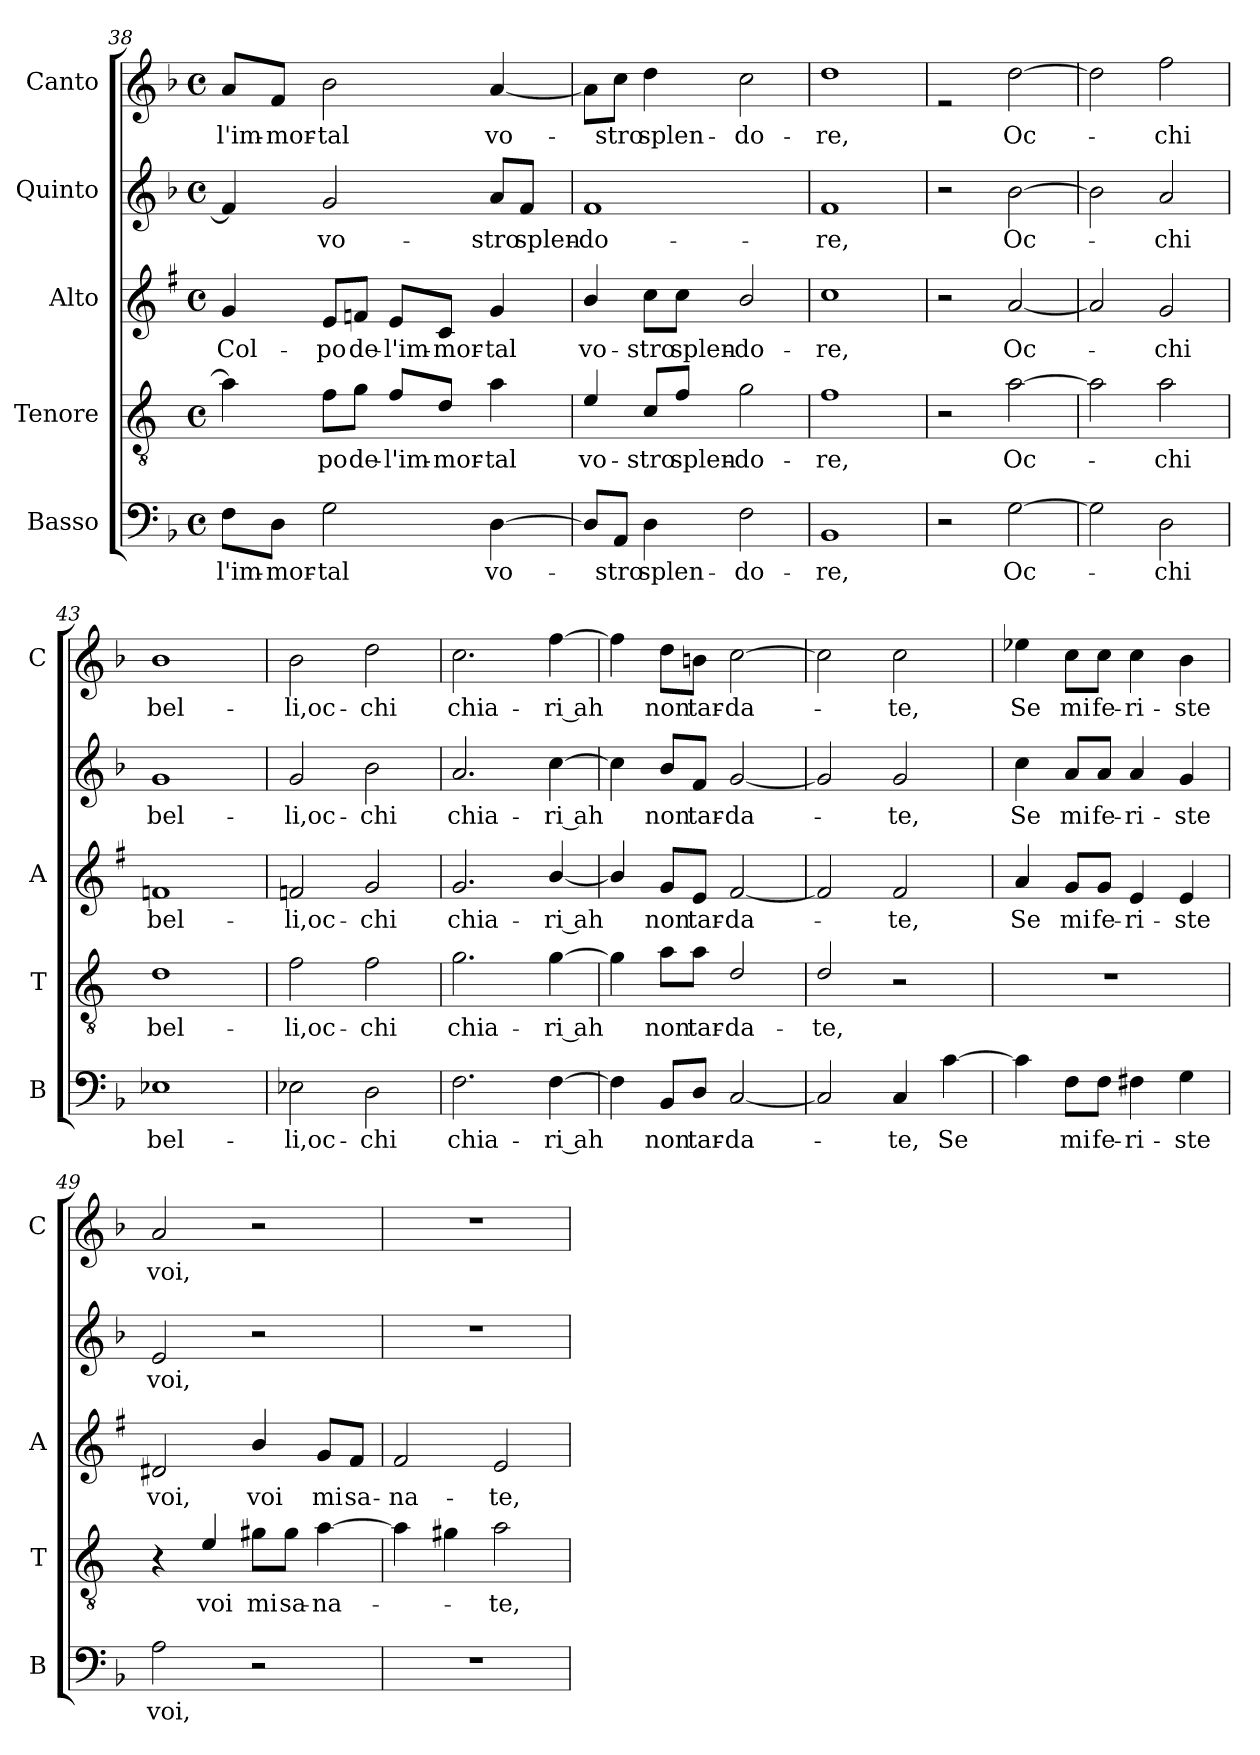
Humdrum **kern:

**kern	**text	**kern	**text	**kern	**text	**kern	**text	**kern	**text
*part5	*part5	*part4	*part4	*part3	*part3	*part2	*part2	*part1	*part1
*staff5	*staff5	*staff4	*staff4	*staff3	*staff3	*staff2	*staff2	*staff1	*staff1
*I"Basso	*	*I"Tenore	*	*I"Alto	*	*I"Quinto	*	*I"Canto	*
*I'B	*	*I'T	*	*I'A	*	*	*	*I'C	*
*clefF4	*	*clefGv2	*	*clefG2	*	*clefG2	*	*clefG2	*
*	*	*ITrd4c7	*	*ITrd1c2	*	*	*	*	*
*k[b-]	*	*k[b-]	*	*k[b-]	*	*k[b-]	*	*k[b-]	*
*F:	*	*F:	*	*F:	*	*F:	*	*F:	*
*M4/4	*	*M4/4	*	*M4/4	*	*M4/4	*	*M4/4	*
*met(c)	*	*met(c)	*	*met(c)	*	*met(c)	*	*met(c)	*
=38	=38	=38	=38	=38	=38	=38	=38	=38	=38
!	!LO:LY:b	!	!	!	!LO:LY:b	!	!	!	!LO:LY:b
8F\L	-l'im-	4d\]	.	4f/	Col-	4f/]	.	8a/L	-l'im-
!	!LO:LY:b	!	!	!	!	!	!	!	!LO:LY:b
8D\J	-mor-	.	.	.	.	.	.	8f/J	-mor-
!	!LO:LY:b	!	!LO:LY:b	!	!LO:LY:b	!	!LO:LY:b	!	!LO:LY:b
2G\	-tal	8B-\L	-po	8d/L	-po	2g/	vo-	2b-\	-tal
!	!	!	!LO:LY:b	!	!LO:LY:b	!	!	!	!
.	.	8c\J	de-	8e-X/J	de-	.	.	.	.
!	!	!	!LO:LY:b	!	!LO:LY:b	!	!	!	!
.	.	8B-/L	-l'im-	8d/L	-l'im-	.	.	.	.
!	!	!	!LO:LY:b	!	!LO:LY:b	!	!	!	!
.	.	8G/J	-mor-	8B-/J	-mor-	.	.	.	.
!	!LO:LY:b	!	!LO:LY:b	!	!LO:LY:b	!	!LO:LY:b	!	!LO:LY:b
[4D\	vo-	4d\	-tal	4f/	-tal	8a/L	-stro	[4a/	vo-
!	!	!	!	!	!	!	!LO:LY:b	!	!
.	.	.	.	.	.	8f/J	splen-	.	.
=39	=39	=39	=39	=39	=39	=39	=39	=39	=39
!	!	!	!LO:LY:b	!	!LO:LY:b	!	!LO:LY:b	!	!
8D/L]	.	4A/	vo-	4a/	vo-	1f	-do-	8a\L]	.
!	!LO:LY:b	!	!	!	!	!	!	!	!LO:LY:b
8AA/J	-stro	.	.	.	.	.	.	8cc\J	-stro
!	!LO:LY:b	!	!LO:LY:b	!	!LO:LY:b	!	!	!	!LO:LY:b
4D\	splen-	8F/L	-stro	8b-\L	-stro	.	.	4dd\	splen-
!	!	!	!LO:LY:b	!	!LO:LY:b	!	!	!	!
.	.	8B-/J	splen-	8b-\J	splen-	.	.	.	.
!	!LO:LY:b	!	!LO:LY:b	!	!LO:LY:b	!	!	!	!LO:LY:b
2F\	-do-	2c\	-do-	2a/	-do-	.	.	2cc\	-do-
=40	=40	=40	=40	=40	=40	=40	=40	=40	=40
!	!LO:LY:b	!	!LO:LY:b	!	!LO:LY:b	!	!LO:LY:b	!	!LO:LY:b
1BB-	-re,	1B-	-re,	1b-	-re,	1f	-re,	1dd	-re,
!!LO:LB:g=z
=41	=41	=41	=41	=41	=41	=41	=41	=41	=41
2r	.	2r	.	2r	.	2r	.	2rf	.
!	!LO:LY:b	!	!LO:LY:b	!	!LO:LY:b	!	!LO:LY:b	!	!LO:LY:b
[2G\	Oc-	[2d\	Oc-	[2g/	Oc-	[2b-\	Oc-	[2dd\	Oc-
=42	=42	=42	=42	=42	=42	=42	=42	=42	=42
2G\]	.	2d\]	.	2g/]	.	2b-\]	.	2dd\]	.
!	!LO:LY:b	!	!LO:LY:b	!	!LO:LY:b	!	!LO:LY:b	!	!LO:LY:b
2D\	-chi	2d\	-chi	2f/	-chi	2a/	-chi	2ff\	-chi
=43	=43	=43	=43	=43	=43	=43	=43	=43	=43
!	!LO:LY:b	!	!LO:LY:b	!	!LO:LY:b	!	!LO:LY:b	!	!LO:LY:b
1E-X	bel-	1G	bel-	1e-X	bel-	1g	bel-	1b-	bel-
=44	=44	=44	=44	=44	=44	=44	=44	=44	=44
!	!LO:LY:b	!	!LO:LY:b	!	!LO:LY:b	!	!LO:LY:b	!	!LO:LY:b
2E-X\	-li,oc-	2B-\	-li,oc-	2e-X/	-li,oc-	2g/	-li,oc-	2b-\	-li,oc-
!	!LO:LY:b	!	!LO:LY:b	!	!LO:LY:b	!	!LO:LY:b	!	!LO:LY:b
2D\	-chi	2B-\	-chi	2f/	-chi	2b-\	-chi	2dd\	-chi
=45	=45	=45	=45	=45	=45	=45	=45	=45	=45
!	!LO:LY:b	!	!LO:LY:b	!	!LO:LY:b	!	!LO:LY:b	!	!LO:LY:b
2.F\	chia-	2.c\	chia-	2.f/	chia-	2.a/	chia-	2.cc\	chia-
!	!LO:LY:b	!	!LO:LY:b	!	!LO:LY:b	!	!LO:LY:b	!	!LO:LY:b
[4F\	-ri ah	[4c\	-ri ah	[4a/	-ri ah	[4cc\	-ri ah	[4ff\	-ri ah
=46	=46	=46	=46	=46	=46	=46	=46	=46	=46
4F\]	.	4c\]	.	4a/]	.	4cc\]	.	4ff\]	.
!	!LO:LY:b	!	!LO:LY:b	!	!LO:LY:b	!	!LO:LY:b	!	!LO:LY:b
8BB-/L	non	8d\L	non	8f/L	non	8b-/L	non	8dd\L	non
!	!LO:LY:b	!	!LO:LY:b	!	!LO:LY:b	!	!LO:LY:b	!	!LO:LY:b
8D/J	tar-	8d\J	tar-	8d/J	tar-	8f/J	tar-	8bn\J	tar-
!	!LO:LY:b	!	!LO:LY:b	!	!LO:LY:b	!	!LO:LY:b	!	!LO:LY:b
[2C/	-da-	2G/	-da-	[2e/	-da-	[2g/	-da-	[2cc\	-da-
=47	=47	=47	=47	=47	=47	=47	=47	=47	=47
!	!	!	!LO:LY:b	!	!	!	!	!	!
2C/]	.	2G/	-te,	2e/]	.	2g/]	.	2cc\]	.
!	!LO:LY:b	!	!	!	!LO:LY:b	!	!LO:LY:b	!	!LO:LY:b
4C/	-te,	2r	.	2e/	-te,	2g/	-te,	2cc\	-te,
!	!LO:LY:b	!	!	!	!	!	!	!	!
[4c\	Se	.	.	.	.	.	.	.	.
=48	=48	=48	=48	=48	=48	=48	=48	=48	=48
!	!	!	!	!	!LO:LY:b	!	!LO:LY:b	!	!LO:LY:b
4c\]	.	1r	.	4g/	Se	4cc\	Se	4ee-X\	Se
!	!LO:LY:b	!	!	!	!LO:LY:b	!	!LO:LY:b	!	!LO:LY:b
8F\L	mi	.	.	8f/L	mi	8a/L	mi	8cc\L	mi
!	!LO:LY:b	!	!	!	!LO:LY:b	!	!LO:LY:b	!	!LO:LY:b
8F\J	fe-	.	.	8f/J	fe-	8a/J	fe-	8cc\J	fe-
!	!LO:LY:b	!	!	!	!LO:LY:b	!	!LO:LY:b	!	!LO:LY:b
4F#X\	-ri-	.	.	4d/	-ri-	4a/	-ri-	4cc\	-ri-
!	!LO:LY:b	!	!	!	!LO:LY:b	!	!LO:LY:b	!	!LO:LY:b
4G\	-ste	.	.	4d/	-ste	4g/	-ste	4b-\	-ste
!!LO:LB:g=z
=49	=49	=49	=49	=49	=49	=49	=49	=49	=49
!	!LO:LY:b	!	!	!	!LO:LY:b	!	!LO:LY:b	!	!LO:LY:b
2A\	voi,	4r	.	2c#X/	voi,	2e/	voi,	2a/	voi,
!	!	!	!LO:LY:b	!	!	!	!	!	!
.	.	4A/	voi	.	.	.	.	.	.
!	!	!	!LO:LY:b	!	!LO:LY:b	!	!	!	!
2r	.	8c#X\L	mi	4a/	voi	2r	.	2r	.
!	!	!	!LO:LY:b	!	!	!	!	!	!
.	.	8c#\J	sa-	.	.	.	.	.	.
!	!	!	!LO:LY:b	!	!LO:LY:b	!	!	!	!
.	.	[4d\	-na-	8f/L	mi	.	.	.	.
!	!	!	!	!	!LO:LY:b	!	!	!	!
.	.	.	.	8e/J	sa-	.	.	.	.
=50	=50	=50	=50	=50	=50	=50	=50	=50	=50
!	!	!	!	!	!LO:LY:b	!	!	!	!
1r	.	4d\]	.	2e/	-na-	1r	.	1r	.
.	.	4c#X\	.	.	.	.	.	.	.
!	!	!	!LO:LY:b	!	!LO:LY:b	!	!	!	!
.	.	2d\	-te,	2d/	-te,	.	.	.	.
=	=	=	=	=	=	=	=	=	=
*-	*-	*-	*-	*-	*-	*-	*-	*-	*-
